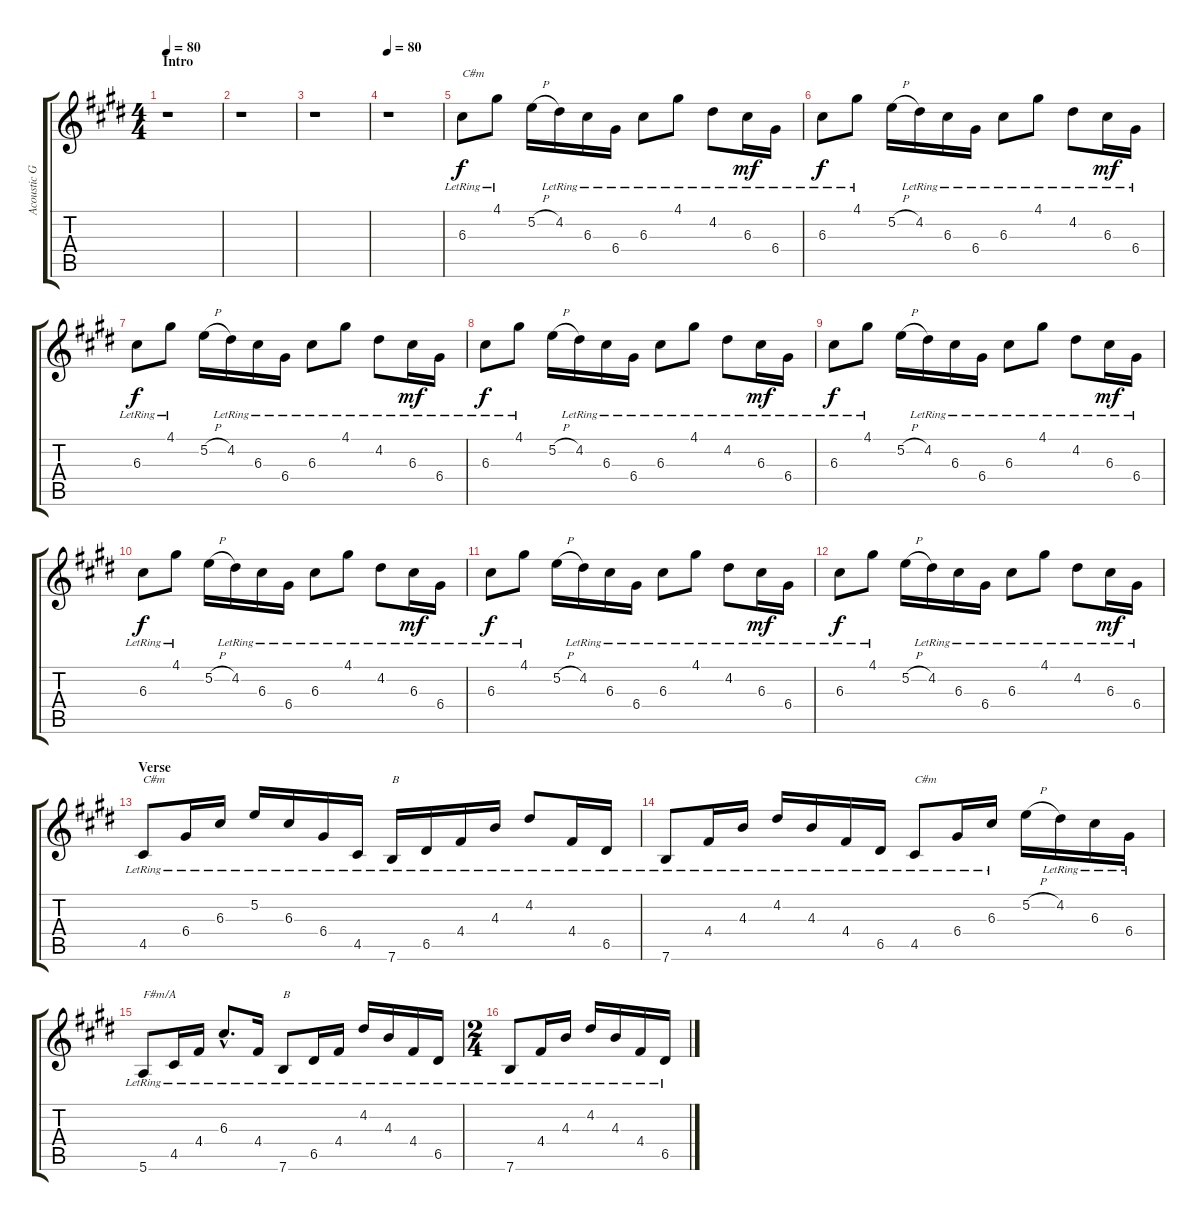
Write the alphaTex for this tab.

\track ("Acoustic Guitar 1" "Acoustic G") {instrument acousticguitarsteel}
\staff {score tabs}
\tuning (E4 B3 G3 D3 A2 E2) {hide}
\ts (4 4)
\section ("" "Intro")
\tempo 80
\tempo 70
\tempo 80
\clef g2
\ks c#minor
r.1{dy f instrument acousticguitarsteel} |
r.1 |
r.1 |
\tempo 80
r.1 |
6.3{lr}.8{txt "C#m"} 4.1{lr}.8 5.2{h}.16 4.2{lr}.16 6.3{lr}.16 6.4{lr}.16 6.3{lr}.8 4.1{lr}.8 4.2{lr}.8 6.3{lr}.16{dy mf} 6.4{lr}.16 |
6.3{lr}.8{dy f} 4.1{lr}.8 5.2{h}.16 4.2{lr}.16 6.3{lr}.16 6.4{lr}.16 6.3{lr}.8 4.1{lr}.8 4.2{lr}.8 6.3{lr}.16{dy mf} 6.4{lr}.16 |
6.3{lr}.8{dy f} 4.1{lr}.8 5.2{h}.16 4.2{lr}.16 6.3{lr}.16 6.4{lr}.16 6.3{lr}.8 4.1{lr}.8 4.2{lr}.8 6.3{lr}.16{dy mf} 6.4{lr}.16 |
6.3{lr}.8{dy f} 4.1{lr}.8 5.2{h}.16 4.2{lr}.16 6.3{lr}.16 6.4{lr}.16 6.3{lr}.8 4.1{lr}.8 4.2{lr}.8 6.3{lr}.16{dy mf} 6.4{lr}.16 |
6.3{lr}.8{dy f} 4.1{lr}.8 5.2{h}.16 4.2{lr}.16 6.3{lr}.16 6.4{lr}.16 6.3{lr}.8 4.1{lr}.8 4.2{lr}.8 6.3{lr}.16{dy mf} 6.4{lr}.16 |
6.3{lr}.8{dy f} 4.1{lr}.8 5.2{h}.16 4.2{lr}.16 6.3{lr}.16 6.4{lr}.16 6.3{lr}.8 4.1{lr}.8 4.2{lr}.8 6.3{lr}.16{dy mf} 6.4{lr}.16 |
6.3{lr}.8{dy f} 4.1{lr}.8 5.2{h}.16 4.2{lr}.16 6.3{lr}.16 6.4{lr}.16 6.3{lr}.8 4.1{lr}.8 4.2{lr}.8 6.3{lr}.16{dy mf} 6.4{lr}.16 |
6.3{lr}.8{dy f} 4.1{lr}.8 5.2{h}.16 4.2{lr}.16 6.3{lr}.16 6.4{lr}.16 6.3{lr}.8 4.1{lr}.8 4.2{lr}.8 6.3{lr}.16{dy mf} 6.4{lr}.16 |
\section ("" "Verse ")
4.5{lr}.8{txt "C#m"} 6.4{lr}.16 6.3{lr}.16 5.2{lr}.16 6.3{lr}.16 6.4{lr}.16 4.5{lr}.16 7.6{lr}.16{txt "B"} 6.5{lr}.16 4.4{lr}.16 4.3{lr}.16 4.2{lr}.8 4.4{lr}.16 6.5{lr}.16 |
7.6{lr}.8 4.4{lr}.16 4.3{lr}.16 4.2{lr}.16 4.3{lr}.16 4.4{lr}.16 6.5{lr}.16 4.5{lr}.8{txt "C#m"} 6.4{lr}.16 6.3{lr}.16 5.2{h}.16 4.2{lr}.16 6.3{lr}.16 6.4{lr}.16 |
5.6{lr}.8{txt "F#m/A"} 4.5{lr}.16 4.4{lr}.16 6.3{hac lr}.8{d} 4.4{lr}.16 7.6{lr}.8{txt "B"} 6.5{lr}.16 4.4{lr}.16 4.2{lr}.16 4.3{lr}.16 4.4{lr}.16 6.5{lr}.16 |
\ts (2 4)
7.6{lr}.8 4.4{lr}.16 4.3{lr}.16 4.2{lr}.16 4.3{lr}.16 4.4{lr}.16 6.5{lr}.16
